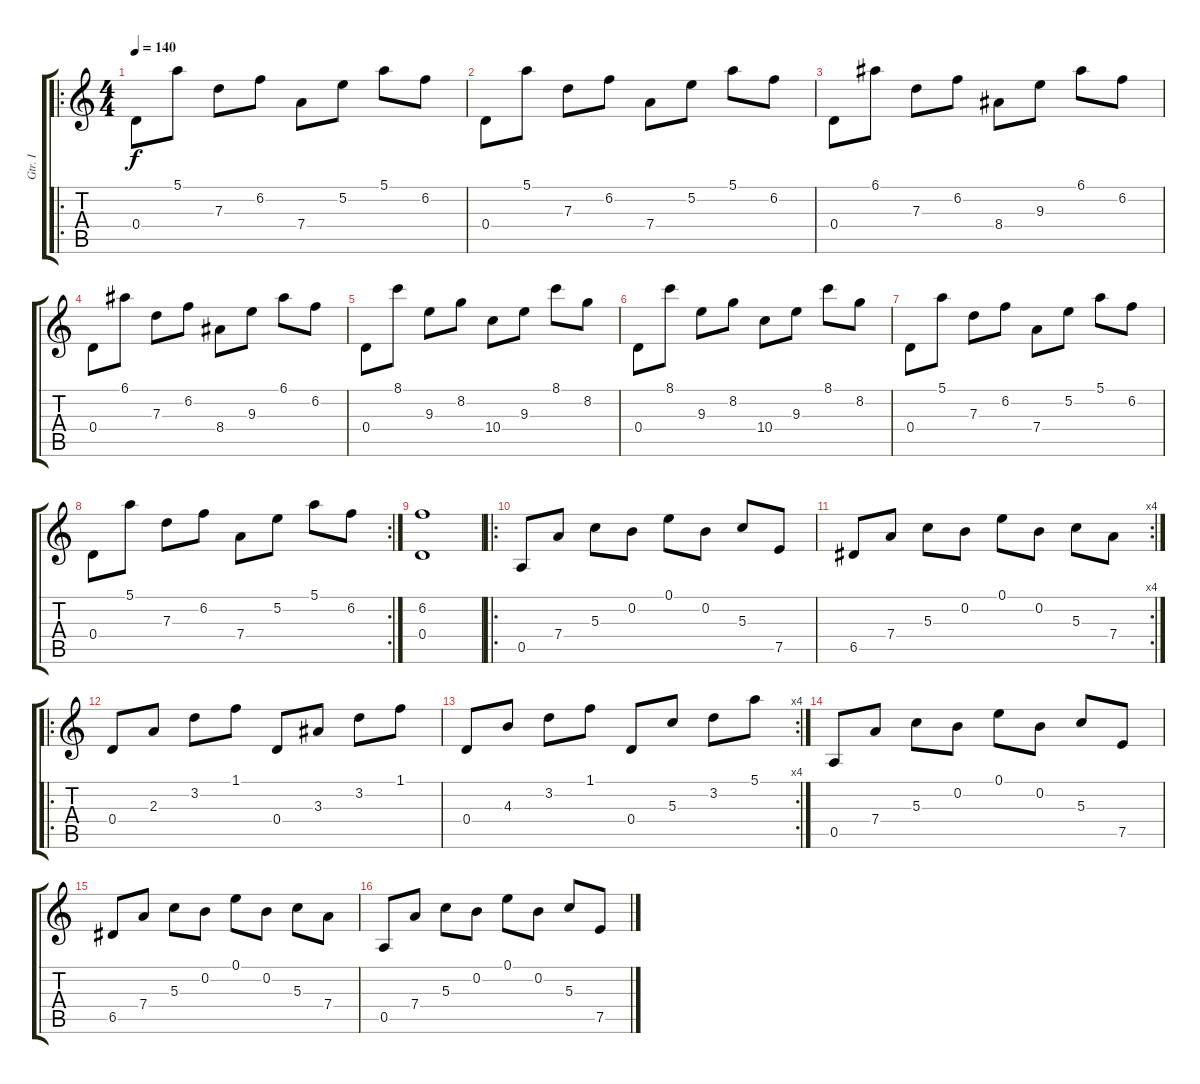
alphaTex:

\track ("Gtr. I" "Gtr. I") {instrument acousticguitarsteel}
\staff {score tabs}
\tuning (E4 B3 G3 D3 A2 E2) {hide}
\ro
\ts (4 4)
\tempo 140
\clef g2
\ks c
0.4.8{dy f instrument acousticguitarsteel} 5.1.8 7.3.8 6.2.8 7.4.8 5.2.8 5.1.8 6.2.8 |
0.4.8 5.1.8 7.3.8 6.2.8 7.4.8 5.2.8 5.1.8 6.2.8 |
0.4.8 6.1.8 7.3.8 6.2.8 8.4.8 9.3.8 6.1.8 6.2.8 |
0.4.8 6.1.8 7.3.8 6.2.8 8.4.8 9.3.8 6.1.8 6.2.8 |
0.4.8 8.1.8 9.3.8 8.2.8 10.4.8 9.3.8 8.1.8 8.2.8 |
0.4.8 8.1.8 9.3.8 8.2.8 10.4.8 9.3.8 8.1.8 8.2.8 |
0.4.8 5.1.8 7.3.8 6.2.8 7.4.8 5.2.8 5.1.8 6.2.8 |
\rc 2
0.4.8 5.1.8 7.3.8 6.2.8 7.4.8 5.2.8 5.1.8 6.2.8 |
(6.2 0.4).1 |
\ro
0.5.8 7.4.8 5.3.8 0.2.8 0.1.8 0.2.8 5.3.8 7.5.8 |
\rc 4
6.5.8 7.4.8 5.3.8 0.2.8 0.1.8 0.2.8 5.3.8 7.4.8 |
\ro
0.4.8 2.3.8 3.2.8 1.1.8 0.4.8 3.3.8 3.2.8 1.1.8 |
\rc 4
0.4.8 4.3.8 3.2.8 1.1.8 0.4.8 5.3.8 3.2.8 5.1.8 |
0.5.8 7.4.8 5.3.8 0.2.8 0.1.8 0.2.8 5.3.8 7.5.8 |
6.5.8 7.4.8 5.3.8 0.2.8 0.1.8 0.2.8 5.3.8 7.4.8 |
0.5.8 7.4.8 5.3.8 0.2.8 0.1.8 0.2.8 5.3.8 7.5.8
